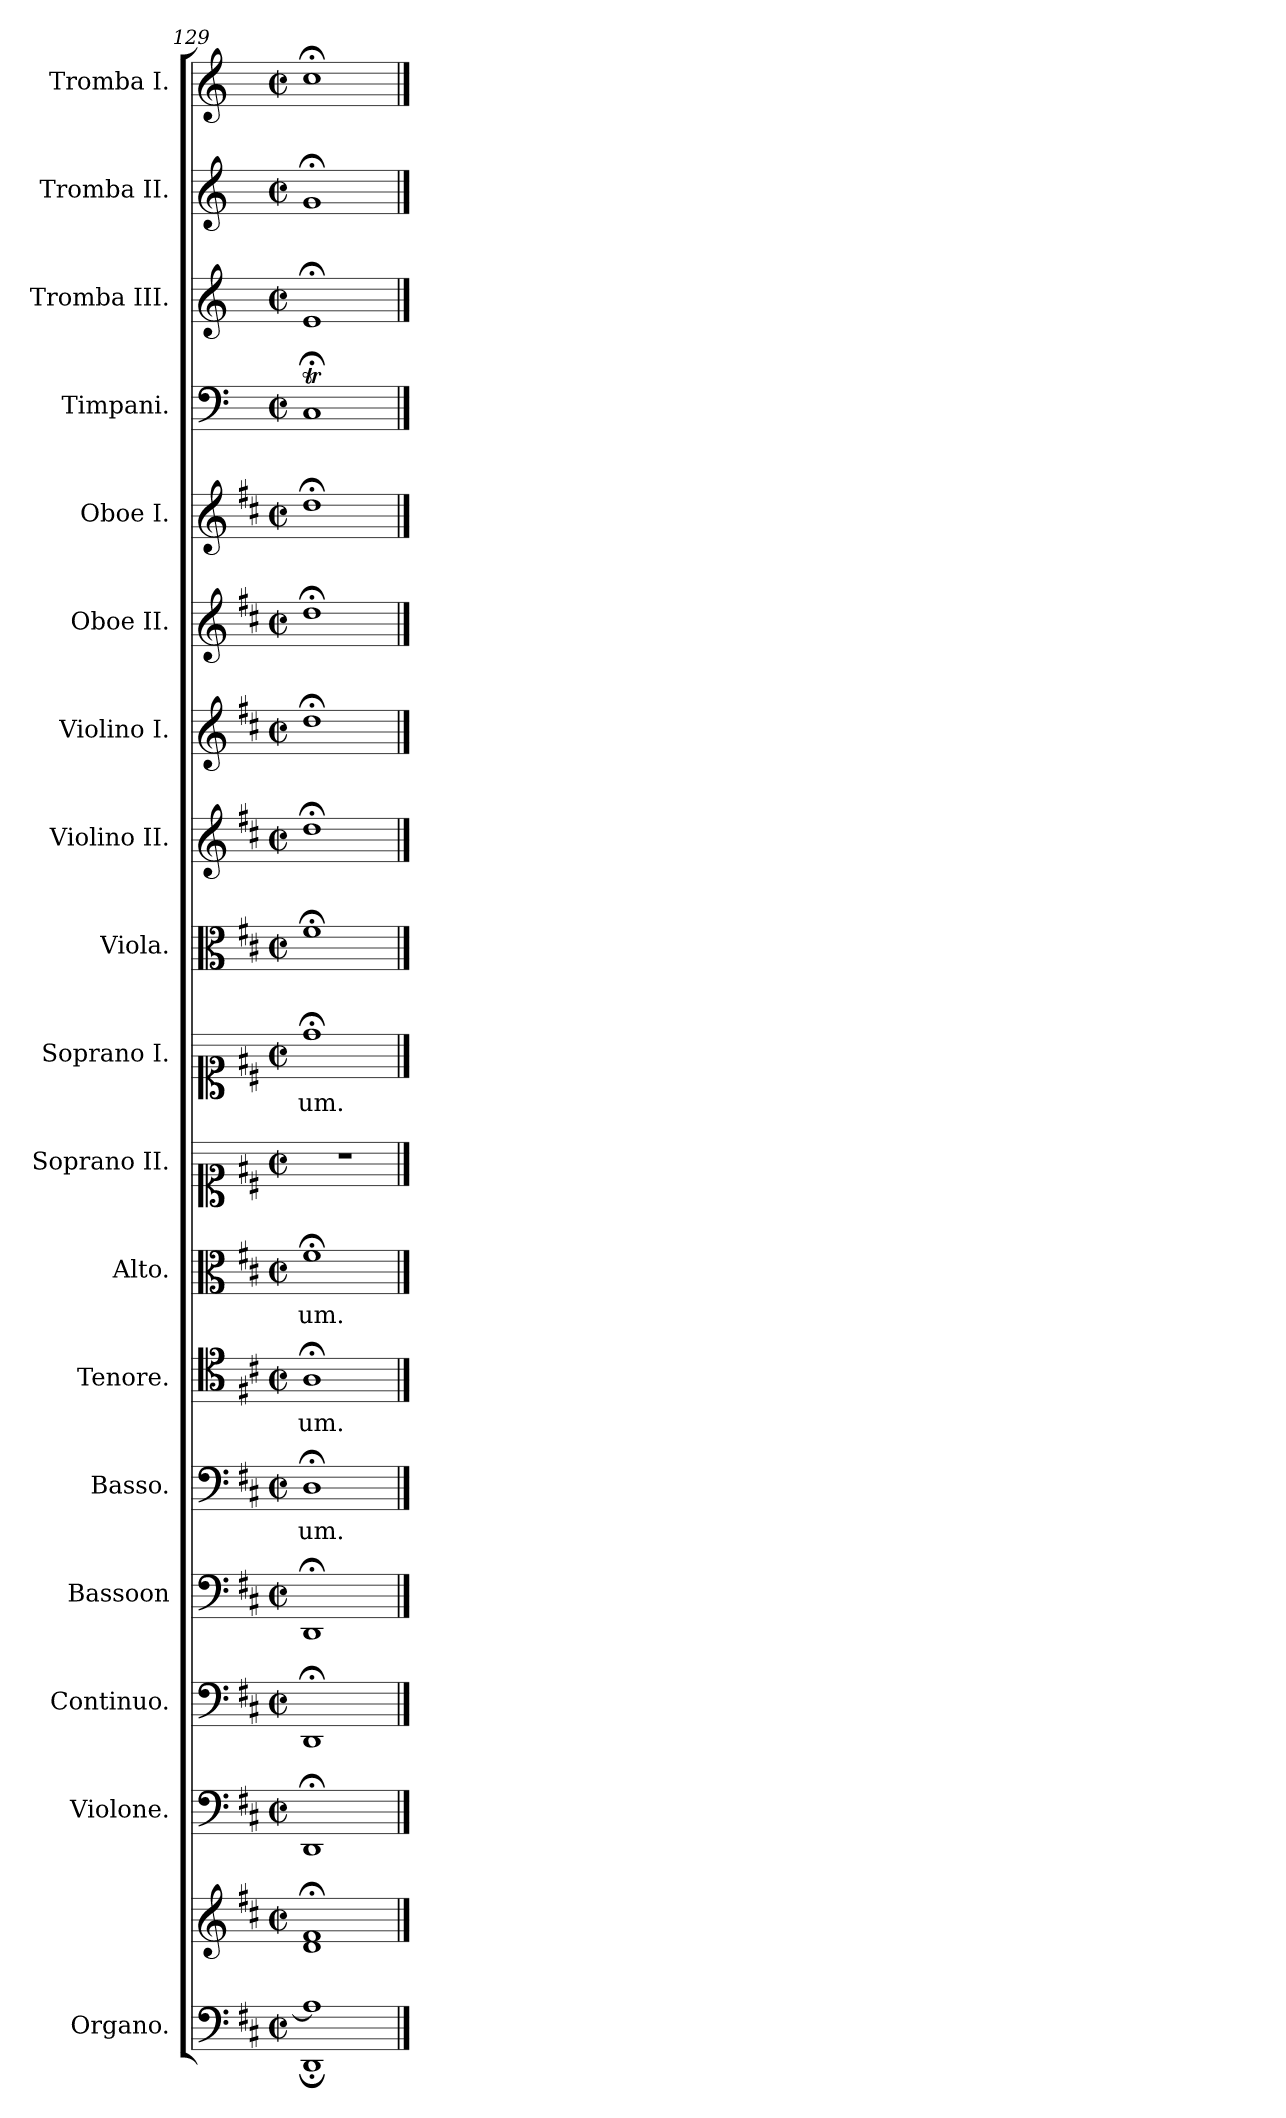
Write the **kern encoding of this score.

**kern	**kern	**kern	**kern	**kern	**kern	**text	**kern	**text	**kern	**text	**kern	**kern	**text	**kern	**kern	**kern	**kern	**kern	**kern	**kern	**kern	**kern
*part18	*part18	*part17	*part16	*part15	*part14	*part14	*part13	*part13	*part12	*part12	*part11	*part10	*part10	*part9	*part8	*part7	*part6	*part5	*part4	*part3	*part2	*part1
*staff19	*staff18	*staff17	*staff16	*staff15	*staff14	*staff14	*staff13	*staff13	*staff12	*staff12	*staff11	*staff10	*staff10	*staff9	*staff8	*staff7	*staff6	*staff5	*staff4	*staff3	*staff2	*staff1
*I"Organo.	*	*I"Violone.	*I"Continuo.	*I"Bassoon	*I"Basso.	*	*I"Tenore.	*	*I"Alto.	*	*I"Soprano II.	*I"Soprano I.	*	*I"Viola.	*I"Violino II.	*I"Violino I.	*I"Oboe II.	*I"Oboe I.	*I"Timpani.	*I"Tromba III.	*I"Tromba II.	*I"Tromba I.
*	*	*	*	*I'Bsn.	*	*	*	*	*	*	*	*	*	*	*	*	*I'Ob	*I'Ob	*I'Timp	*	*	*
*clefF4	*clefG2	*clefF4	*clefF4	*clefF4	*clefF4	*	*clefC4	*	*clefC3	*	*clefC1	*clefC1	*	*clefC3	*clefG2	*clefG2	*clefG2	*clefG2	*clefF4	*clefG2	*clefG2	*clefG2
*	*	*ITrd7c12	*	*	*	*	*	*	*	*	*	*	*	*	*	*	*	*	*ITrd-1c-2	*ITrd-1c-2	*ITrd-1c-2	*ITrd-1c-2
*k[f#c#]	*k[f#c#]	*k[f#c#]	*k[f#c#]	*k[f#c#]	*k[f#c#]	*	*k[f#c#]	*	*k[f#c#]	*	*k[f#c#]	*k[f#c#]	*	*k[f#c#]	*k[f#c#]	*k[f#c#]	*k[f#c#]	*k[f#c#]	*k[f#c#]	*k[f#c#]	*k[f#c#]	*k[f#c#]
*M2/2	*M2/2	*M2/2	*M2/2	*M2/2	*M2/2	*	*M2/2	*	*M2/2	*	*M2/2	*M2/2	*	*M2/2	*M2/2	*M2/2	*M2/2	*M2/2	*M2/2	*M2/2	*M2/2	*M2/2
*met(c|)	*met(c|)	*met(c|)	*met(c|)	*met(c|)	*met(c|)	*	*met(c|)	*	*met(c|)	*	*met(c|)	*met(c|)	*	*met(c|)	*met(c|)	*met(c|)	*met(c|)	*met(c|)	*met(c|)	*met(c|)	*met(c|)	*met(c|)
*MM80	*MM80	*MM80	*MM80	*MM80	*MM80	*	*MM80	*	*MM80	*	*MM80	*MM80	*	*MM80	*MM80	*MM80	*MM80	*MM80	*MM80	*MM80	*MM80	*MM80
=129	=129	=129	=129	=129	=129	=129	=129	=129	=129	=129	=129	=129	=129	=129	=129	=129	=129	=129	=129	=129	=129	=129
*^	*^	*	*	*	*	*	*	*	*	*	*	*	*	*	*	*	*	*	*	*	*	*
!	!	!	!	!	!	!	!	!LO:LY:b	!	!LO:LY:b	!	!LO:LY:b	!	!	!LO:LY:b	!	!	!	!	!	!	!	!	!
1A]	1DD;	1f#;<	1d	1DDD;<	1DD;<	1DD;<	1D;<	-um.	1A;<	-um.	1f#;<	-um.	1r	1dd;<	-um.	1f#;<	1dd;<	1dd;<	1dd;<	1dd;<	1D;<T	1f#;<	1a;<	1dd;<
*v	*v	*	*	*	*	*	*	*	*	*	*	*	*	*	*	*	*	*	*	*	*	*	*	*
*	*v	*v	*	*	*	*	*	*	*	*	*	*	*	*	*	*	*	*	*	*	*	*	*
==	==	==	==	==	==	==	==	==	==	==	==	==	==	==	==	==	==	==	==	==	==	==
*-	*-	*-	*-	*-	*-	*-	*-	*-	*-	*-	*-	*-	*-	*-	*-	*-	*-	*-	*-	*-	*-	*-
